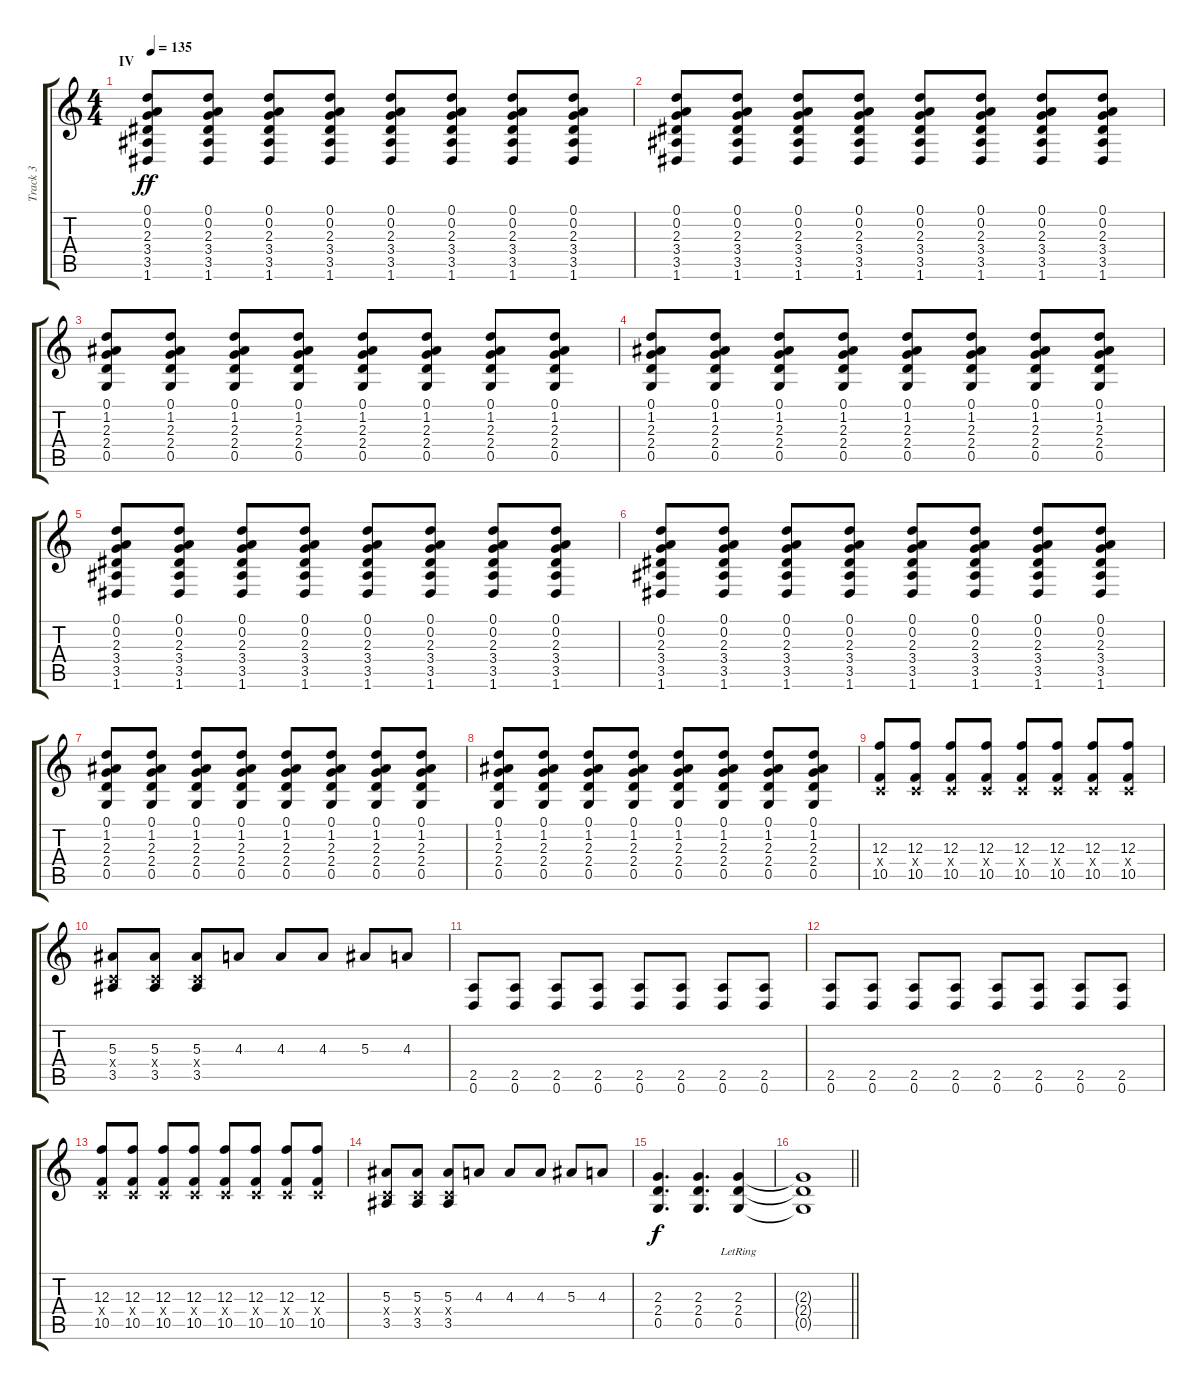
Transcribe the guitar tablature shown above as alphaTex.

\track ("Track 3" "Track 3") {instrument distortionguitar}
\staff {score tabs}
\tuning (D4 A3 F3 C3 G2 D2) {hide}
\ts (4 4)
\section ("" "IV")
\tempo 135
\clef g2
\ks c
(0.1 0.2 2.3 3.4 3.5 1.6).8{dy ff} (0.1 0.2 2.3 3.4 3.5 1.6).8 (0.1 0.2 2.3 3.4 3.5 1.6).8 (0.1 0.2 2.3 3.4 3.5 1.6).8 (0.1 0.2 2.3 3.4 3.5 1.6).8 (0.1 0.2 2.3 3.4 3.5 1.6).8 (0.1 0.2 2.3 3.4 3.5 1.6).8 (0.1 0.2 2.3 3.4 3.5 1.6).8 |
(0.1 0.2 2.3 3.4 3.5 1.6).8 (0.1 0.2 2.3 3.4 3.5 1.6).8 (0.1 0.2 2.3 3.4 3.5 1.6).8 (0.1 0.2 2.3 3.4 3.5 1.6).8 (0.1 0.2 2.3 3.4 3.5 1.6).8 (0.1 0.2 2.3 3.4 3.5 1.6).8 (0.1 0.2 2.3 3.4 3.5 1.6).8 (0.1 0.2 2.3 3.4 3.5 1.6).8 |
(0.1 1.2 2.3 2.4 0.5).8 (0.1 1.2 2.3 2.4 0.5).8 (0.1 1.2 2.3 2.4 0.5).8 (0.1 1.2 2.3 2.4 0.5).8 (0.1 1.2 2.3 2.4 0.5).8 (0.1 1.2 2.3 2.4 0.5).8 (0.1 1.2 2.3 2.4 0.5).8 (0.1 1.2 2.3 2.4 0.5).8 |
(0.1 1.2 2.3 2.4 0.5).8 (0.1 1.2 2.3 2.4 0.5).8 (0.1 1.2 2.3 2.4 0.5).8 (0.1 1.2 2.3 2.4 0.5).8 (0.1 1.2 2.3 2.4 0.5).8 (0.1 1.2 2.3 2.4 0.5).8 (0.1 1.2 2.3 2.4 0.5).8 (0.1 1.2 2.3 2.4 0.5).8 |
(0.1 0.2 2.3 3.4 3.5 1.6).8 (0.1 0.2 2.3 3.4 3.5 1.6).8 (0.1 0.2 2.3 3.4 3.5 1.6).8 (0.1 0.2 2.3 3.4 3.5 1.6).8 (0.1 0.2 2.3 3.4 3.5 1.6).8 (0.1 0.2 2.3 3.4 3.5 1.6).8 (0.1 0.2 2.3 3.4 3.5 1.6).8 (0.1 0.2 2.3 3.4 3.5 1.6).8 |
(0.1 0.2 2.3 3.4 3.5 1.6).8 (0.1 0.2 2.3 3.4 3.5 1.6).8 (0.1 0.2 2.3 3.4 3.5 1.6).8 (0.1 0.2 2.3 3.4 3.5 1.6).8 (0.1 0.2 2.3 3.4 3.5 1.6).8 (0.1 0.2 2.3 3.4 3.5 1.6).8 (0.1 0.2 2.3 3.4 3.5 1.6).8 (0.1 0.2 2.3 3.4 3.5 1.6).8 |
(0.1 1.2 2.3 2.4 0.5).8 (0.1 1.2 2.3 2.4 0.5).8 (0.1 1.2 2.3 2.4 0.5).8 (0.1 1.2 2.3 2.4 0.5).8 (0.1 1.2 2.3 2.4 0.5).8 (0.1 1.2 2.3 2.4 0.5).8 (0.1 1.2 2.3 2.4 0.5).8 (0.1 1.2 2.3 2.4 0.5).8 |
(0.1 1.2 2.3 2.4 0.5).8 (0.1 1.2 2.3 2.4 0.5).8 (0.1 1.2 2.3 2.4 0.5).8 (0.1 1.2 2.3 2.4 0.5).8 (0.1 1.2 2.3 2.4 0.5).8 (0.1 1.2 2.3 2.4 0.5).8 (0.1 1.2 2.3 2.4 0.5).8 (0.1 1.2 2.3 2.4 0.5).8 |
(12.3 0.4{x} 10.5).8 (12.3 0.4{x} 10.5).8 (12.3 0.4{x} 10.5).8 (12.3 0.4{x} 10.5).8 (12.3 0.4{x} 10.5).8 (12.3 0.4{x} 10.5).8 (12.3 0.4{x} 10.5).8 (12.3 0.4{x} 10.5).8 |
(5.3 0.4{x} 3.5).8 (5.3 0.4{x} 3.5).8 (5.3 0.4{x} 3.5).8 4.3.8 4.3.8 4.3.8 5.3.8 4.3.8 |
(2.5 0.6).8 (2.5 0.6).8 (2.5 0.6).8 (2.5 0.6).8 (2.5 0.6).8 (2.5 0.6).8 (2.5 0.6).8 (2.5 0.6).8 |
(2.5 0.6).8 (2.5 0.6).8 (2.5 0.6).8 (2.5 0.6).8 (2.5 0.6).8 (2.5 0.6).8 (2.5 0.6).8 (2.5 0.6).8 |
(12.3 0.4{x} 10.5).8 (12.3 0.4{x} 10.5).8 (12.3 0.4{x} 10.5).8 (12.3 0.4{x} 10.5).8 (12.3 0.4{x} 10.5).8 (12.3 0.4{x} 10.5).8 (12.3 0.4{x} 10.5).8 (12.3 0.4{x} 10.5).8 |
(5.3 0.4{x} 3.5).8 (5.3 0.4{x} 3.5).8 (5.3 0.4{x} 3.5).8 4.3.8 4.3.8 4.3.8 5.3.8 4.3.8 |
(2.3 2.4 0.5).4{d dy f} (2.3 2.4 0.5).4{d} (2.3{lr} 2.4{lr} 0.5{lr}).4 |
\barLineRight lightlight
(2.3{t} 2.4{t} 0.5{t}).1{volume 0}
